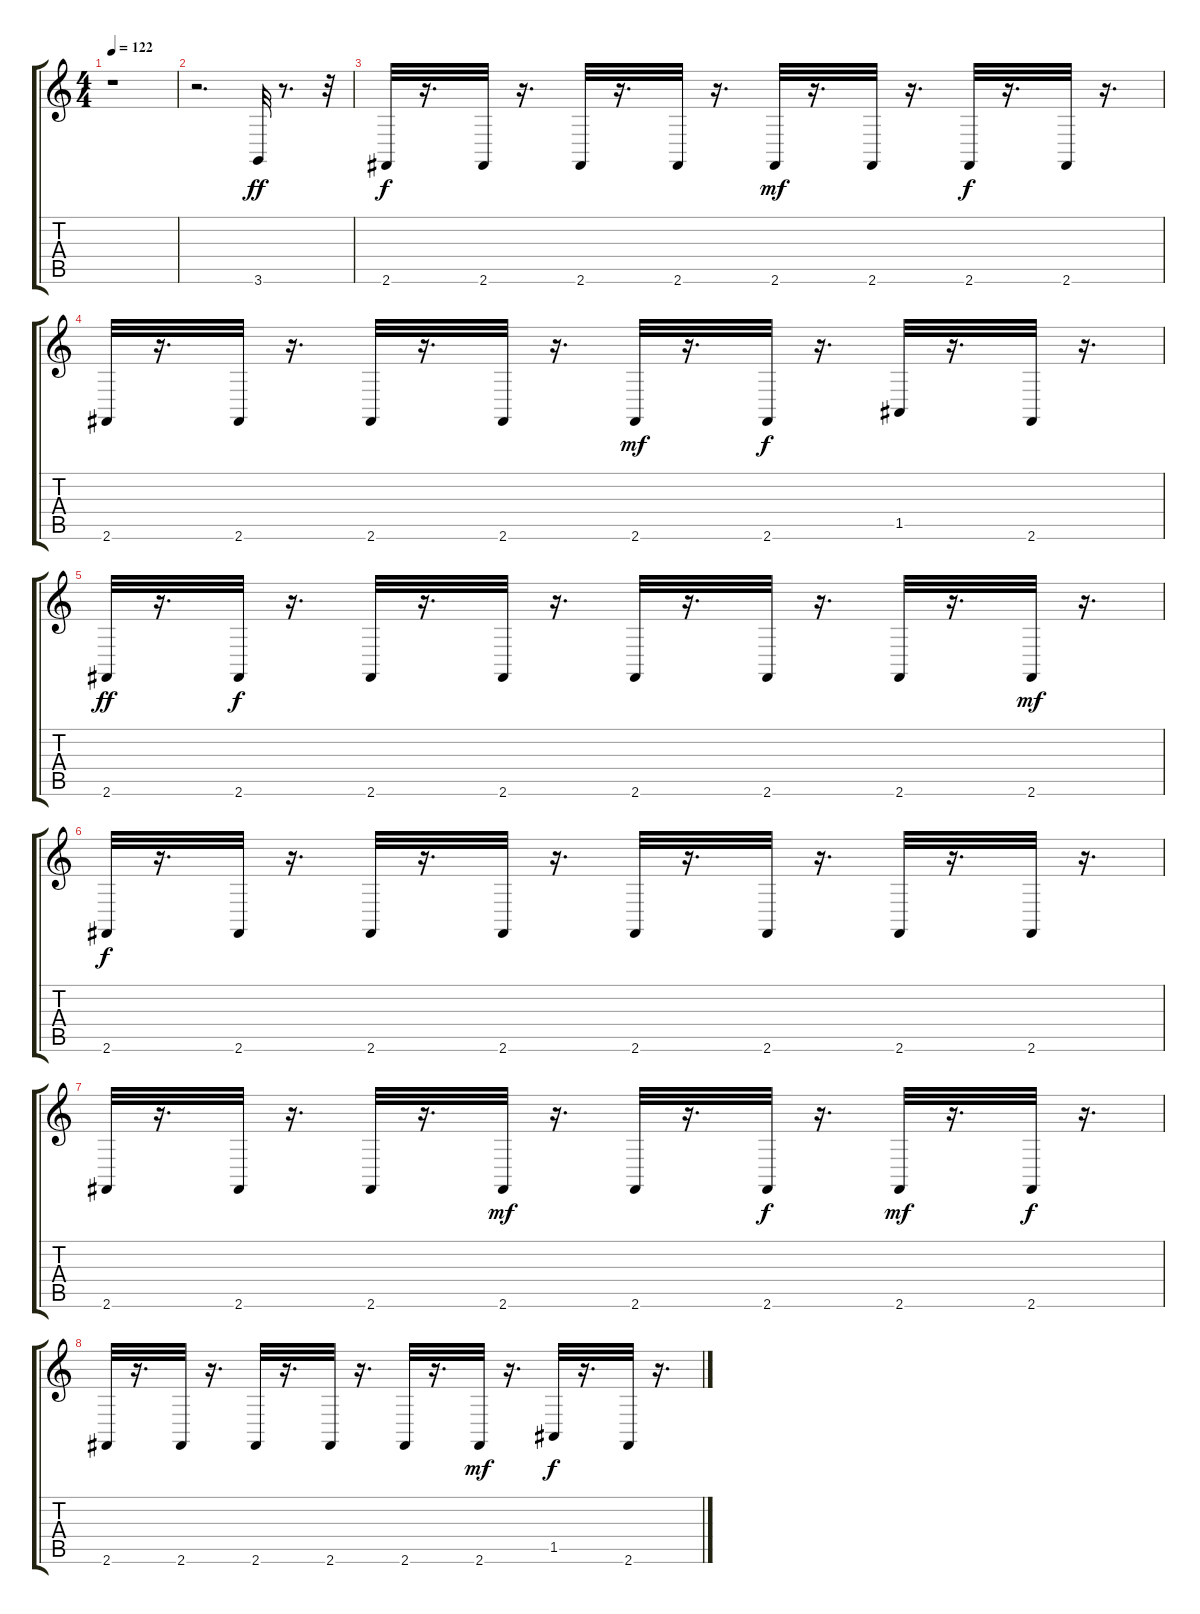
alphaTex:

\track "" {instrument acousticgrandpiano}
\staff {score tabs}
\tuning (E4 B3 G3 D3 A2 E2) {hide}
\ts (4 4)
\tempo 122
\clef g2
\ks c
r.1{dy ff instrument acousticgrandpiano} |
r.2{d} 3.6.32 r.8{d} r.32 |
2.6.32{dy f} r.16{d} 2.6.32 r.16{d} 2.6.32 r.16{d} 2.6.32 r.16{d} 2.6.32{dy mf} r.16{d} 2.6.32 r.16{d} 2.6.32{dy f} r.16{d} 2.6.32 r.16{d} |
2.6.32 r.16{d} 2.6.32 r.16{d} 2.6.32 r.16{d} 2.6.32 r.16{d} 2.6.32{dy mf} r.16{d} 2.6.32{dy f} r.16{d} 1.5.32 r.16{d} 2.6.32 r.16{d} |
2.6.32{dy ff} r.16{d} 2.6.32{dy f} r.16{d} 2.6.32 r.16{d} 2.6.32 r.16{d} 2.6.32 r.16{d} 2.6.32 r.16{d} 2.6.32 r.16{d} 2.6.32{dy mf} r.16{d} |
2.6.32{dy f} r.16{d} 2.6.32 r.16{d} 2.6.32 r.16{d} 2.6.32 r.16{d} 2.6.32 r.16{d} 2.6.32 r.16{d} 2.6.32 r.16{d} 2.6.32 r.16{d} |
2.6.32 r.16{d} 2.6.32 r.16{d} 2.6.32 r.16{d} 2.6.32{dy mf} r.16{d} 2.6.32 r.16{d} 2.6.32{dy f} r.16{d} 2.6.32{dy mf} r.16{d} 2.6.32{dy f} r.16{d} |
2.6.32 r.16{d} 2.6.32 r.16{d} 2.6.32 r.16{d} 2.6.32 r.16{d} 2.6.32 r.16{d} 2.6.32{dy mf} r.16{d} 1.5.32{dy f} r.16{d} 2.6.32 r.16{d}
